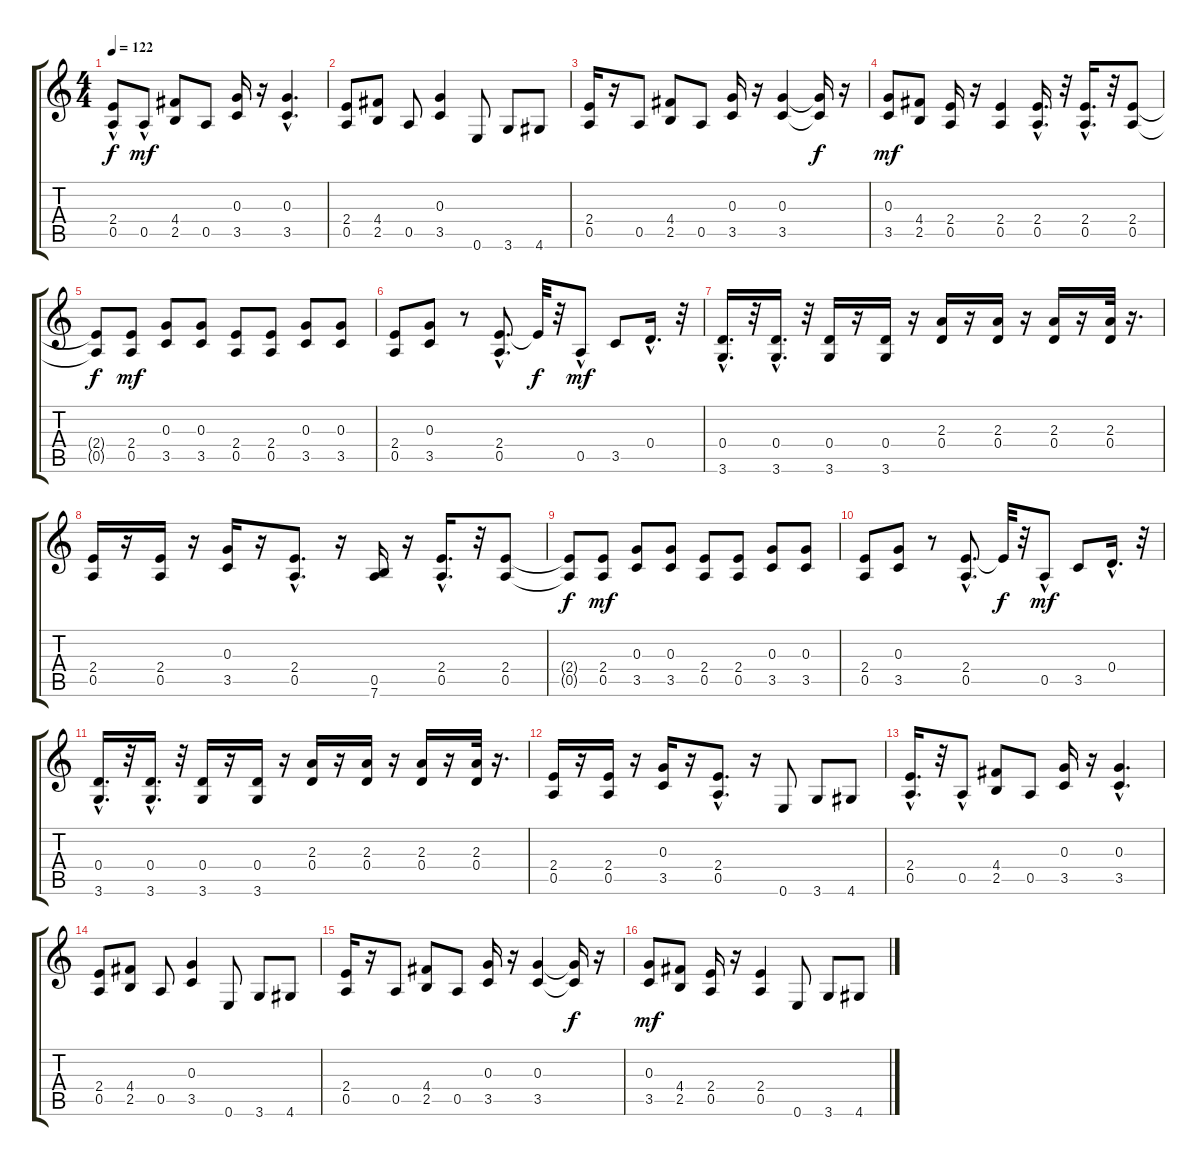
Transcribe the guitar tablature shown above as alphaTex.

\track "" {instrument overdrivenguitar}
\staff {score tabs}
\tuning (E4 B3 G3 D3 A2 E2) {hide}
\ts (4 4)
\tempo 122
\clef g2
\ks c
(2.4{t} 0.5{hac t}).8{dy f} 0.5{hac}.8{dy mf} (4.4 2.5).8 0.5.8 (0.3 3.5).16 r.16 (0.3{hac} 3.5{hac}).4{d} |
(2.4 0.5).8 (4.4 2.5).8 0.5.8 (0.3 3.5).4 0.6.8 3.6.8 4.6.8 |
(2.4 0.5).16 r.16 0.5.8 (4.4 2.5).8 0.5.8 (0.3 3.5).16 r.16 (0.3 3.5).4 (0.3{t} 3.5{t}).16{dy f} r.16 |
(0.3 3.5).8{dy mf} (4.4 2.5).8 (2.4 0.5).16 r.16 (2.4 0.5).4 (2.4 0.5{hac}).16{d} r.32 (2.4{hac} 0.5).16{d} r.32 (2.4 0.5).8 |
(2.4{t} 0.5{t}).8{dy f} (2.4 0.5).8{dy mf} (0.3 3.5).8 (0.3 3.5).8 (2.4 0.5).8 (2.4 0.5).8 (0.3 3.5).8 (0.3 3.5).8 |
(2.4 0.5).8 (0.3 3.5).8 r.8 (2.4{hac} 0.5{hac}).8{d} 2.4{t}.32{dy f} r.32 0.5{hac}.8{dy mf} 3.5.8 0.4{hac}.16{d} r.32 |
(0.4{hac} 3.6{hac}).16{d} r.32 (0.4 3.6{hac}).16{d} r.32 (0.4 3.6).16 r.16 (0.4 3.6).16 r.16 (2.3 0.4).16 r.16 (2.3 0.4).16 r.16 (2.3 0.4).16 r.16 (2.3 0.4).32 r.16{d} |
(2.4 0.5).16 r.16 (2.4 0.5).16 r.16 (0.3 3.5).16 r.16 (2.4{hac} 0.5).8{d} r.16 (0.5 7.6).16 r.16 (2.4{hac} 0.5).16{d} r.32 (2.4 0.5).8 |
(2.4{t} 0.5{t}).8{dy f} (2.4 0.5).8{dy mf} (0.3 3.5).8 (0.3 3.5).8 (2.4 0.5).8 (2.4 0.5).8 (0.3 3.5).8 (0.3 3.5).8 |
(2.4 0.5).8 (0.3 3.5).8 r.8 (2.4{hac} 0.5{hac}).8{d} 2.4{t}.32{dy f} r.32 0.5{hac}.8{dy mf} 3.5.8 0.4{hac}.16{d} r.32 |
(0.4{hac} 3.6{hac}).16{d} r.32 (0.4 3.6{hac}).16{d} r.32 (0.4 3.6).16 r.16 (0.4 3.6).16 r.16 (2.3 0.4).16 r.16 (2.3 0.4).16 r.16 (2.3 0.4).16 r.16 (2.3 0.4).32 r.16{d} |
(2.4 0.5).16 r.16 (2.4 0.5).16 r.16 (0.3 3.5).16 r.16 (2.4{hac} 0.5).8{d} r.16 0.6.8 3.6.8 4.6.8 |
(2.4{hac} 0.5{hac}).16{d} r.32 0.5{hac}.8 (4.4 2.5).8 0.5.8 (0.3 3.5).16 r.16 (0.3{hac} 3.5{hac}).4{d} |
(2.4 0.5).8 (4.4 2.5).8 0.5.8 (0.3 3.5).4 0.6.8 3.6.8 4.6.8 |
(2.4 0.5).16 r.16 0.5.8 (4.4 2.5).8 0.5.8 (0.3 3.5).16 r.16 (0.3 3.5).4 (0.3{t} 3.5{t}).16{dy f} r.16 |
(0.3 3.5).8{dy mf} (4.4 2.5).8 (2.4 0.5).16 r.16 (2.4 0.5).4 0.6.8 3.6.8 4.6.8
